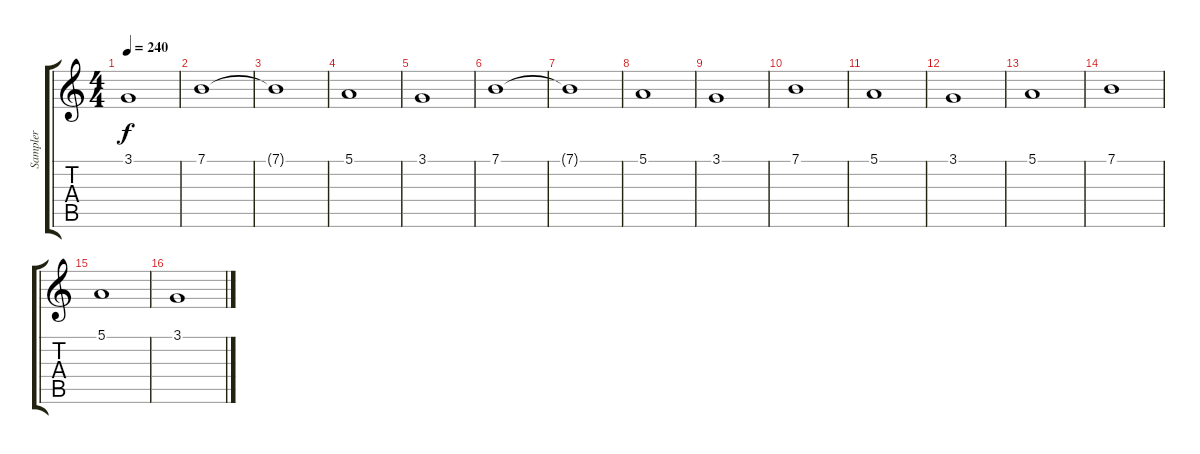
\track ("Sampler" "Sampler") {instrument stringensemble1}
\staff {score tabs}
\tuning (E4 B3 G3 D3 A2 E2) {hide}
\ts (4 4)
\tempo 240
\clef g2
\ks c
3.1.1{dy f} |
7.1.1 |
7.1{t}.1 |
5.1.1 |
3.1.1 |
7.1.1 |
7.1{t}.1 |
5.1.1 |
3.1.1 |
7.1.1 |
5.1.1 |
3.1.1 |
5.1.1 |
7.1.1 |
5.1.1 |
3.1.1
